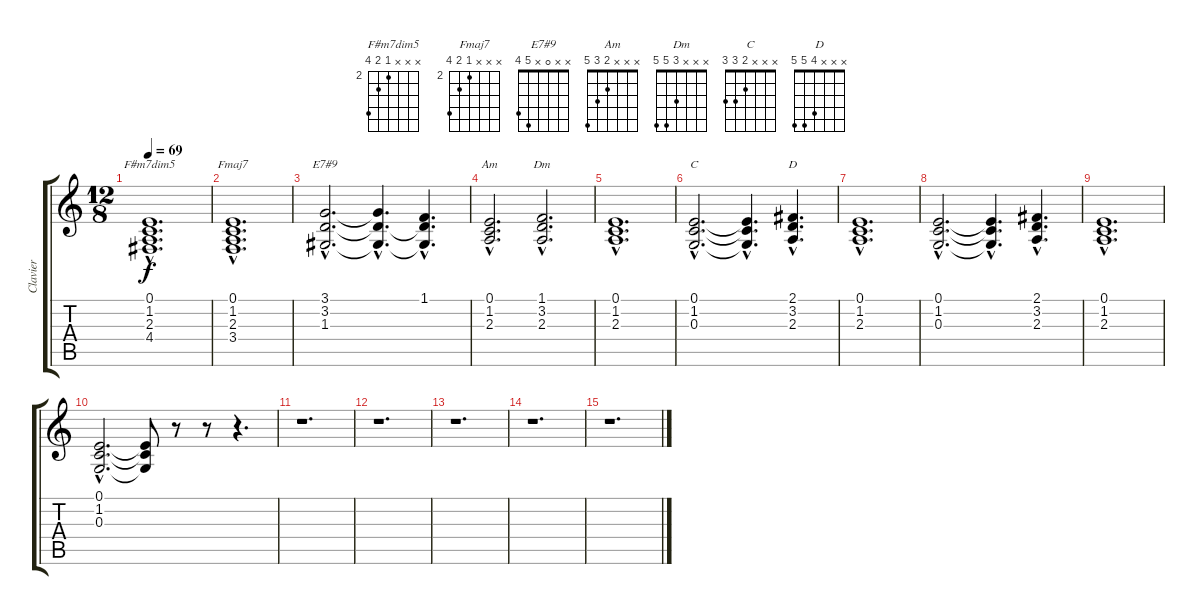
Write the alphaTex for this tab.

\track ("Clavier" "Clavier") {instrument synthstrings1}
\staff {score tabs}
\tuning (E4 B3 G3 D3 A2 E2) {hide}
\chord ("F#m7dim5" x x x 2 3 5) {firstfret 2}
\chord ("Fmaj7" x x x 2 3 5) {firstfret 2}
\chord ("E7#9" x x 0 x 5 4)
\chord ("Am" x x x 2 3 5)
\chord ("Dm" x x x 3 5 5)
\chord ("C" x x x 2 3 3)
\chord ("D" x x x 4 5 5)
\ts (12 8)
\tempo 69
\clef g2
\ks c
(0.1{hac} 1.2{hac} 2.3{hac} 4.4{hac}).1{d ch "F#m7dim5" dy f} |
(0.1{hac} 1.2{hac} 2.3{hac} 3.4{hac}).1{d ch "Fmaj7"} |
(3.1{hac} 3.2{hac} 1.3{hac}).2{d ch "E7#9"} (3.1{hac t} 3.2{hac t} 1.3{hac t}).4{d} (1.1{hac} 3.2{hac t} 1.3{hac t}).4{d} |
(0.1{hac} 1.2{hac} 2.3{hac}).2{d ch "Am"} (1.1{hac} 3.2{hac} 2.3{hac}).2{d ch "Dm"} |
(0.1{hac} 1.2{hac} 2.3{hac}).1{d} |
(0.1{hac} 1.2{hac} 0.3{hac}).2{d ch "C"} (0.1{hac t} 1.2{hac t} 0.3{hac t}).4{d} (2.1{hac} 3.2{hac} 2.3{hac}).4{d ch "D"} |
(0.1{hac} 1.2{hac} 2.3{hac}).1{d} |
(0.1{hac} 1.2{hac} 0.3{hac}).2{d} (0.1{hac t} 1.2{hac t} 0.3{hac t}).4{d} (2.1{hac} 3.2{hac} 2.3{hac}).4{d} |
(0.1{hac} 1.2{hac} 2.3{hac}).1{d} |
(0.1{hac} 1.2{hac} 0.3{hac}).2{d} (0.1{t} 1.2{t} 0.3{t}).8 r.8 r.8 r.4{d} |
r.1{d} |
r.1{d} |
r.1{d} |
r.1{d} |
r.1{d}
